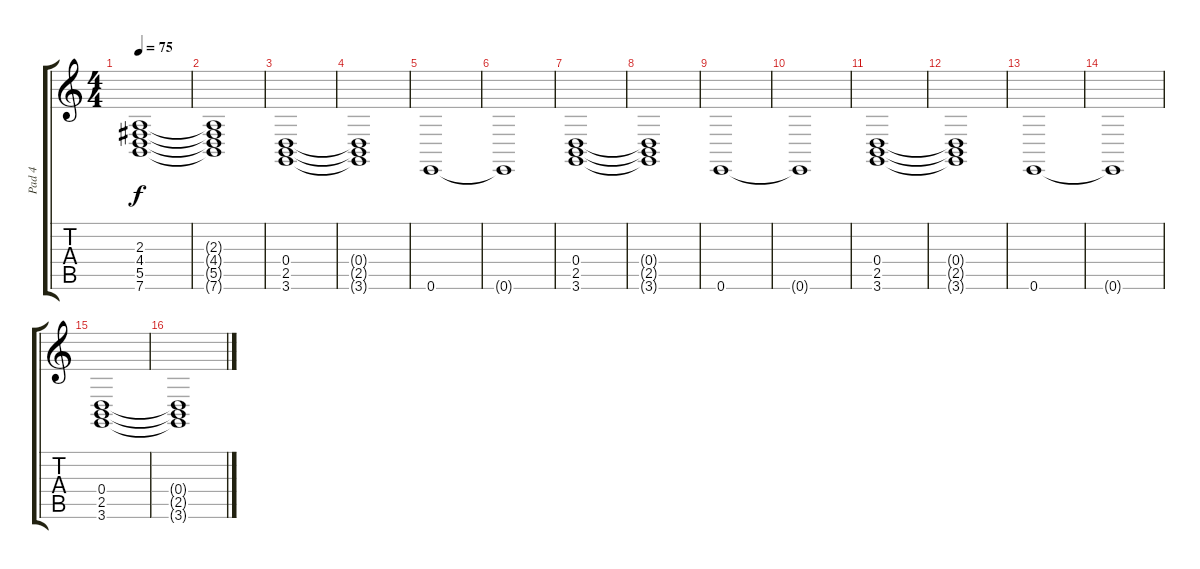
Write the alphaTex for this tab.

\track ("Pad 4" "Pad 4") {instrument pad4choir}
\staff {score tabs}
\tuning (E4 B3 G3 D3 A2 E2) {hide}
\ts (4 4)
\tempo 75
\clef g2
\ks c
(2.3 4.4 5.5 7.6).1{dy f} |
(2.3{t} 4.4{t} 5.5{t} 7.6{t}).1 |
(0.4 2.5 3.6).1 |
(0.4{t} 2.5{t} 3.6{t}).1 |
0.6.1 |
0.6{t}.1 |
(0.4 2.5 3.6).1 |
(0.4{t} 2.5{t} 3.6{t}).1 |
0.6.1 |
0.6{t}.1 |
(0.4 2.5 3.6).1 |
(0.4{t} 2.5{t} 3.6{t}).1 |
0.6.1 |
0.6{t}.1 |
(0.4 2.5 3.6).1 |
(0.4{t} 2.5{t} 3.6{t}).1
